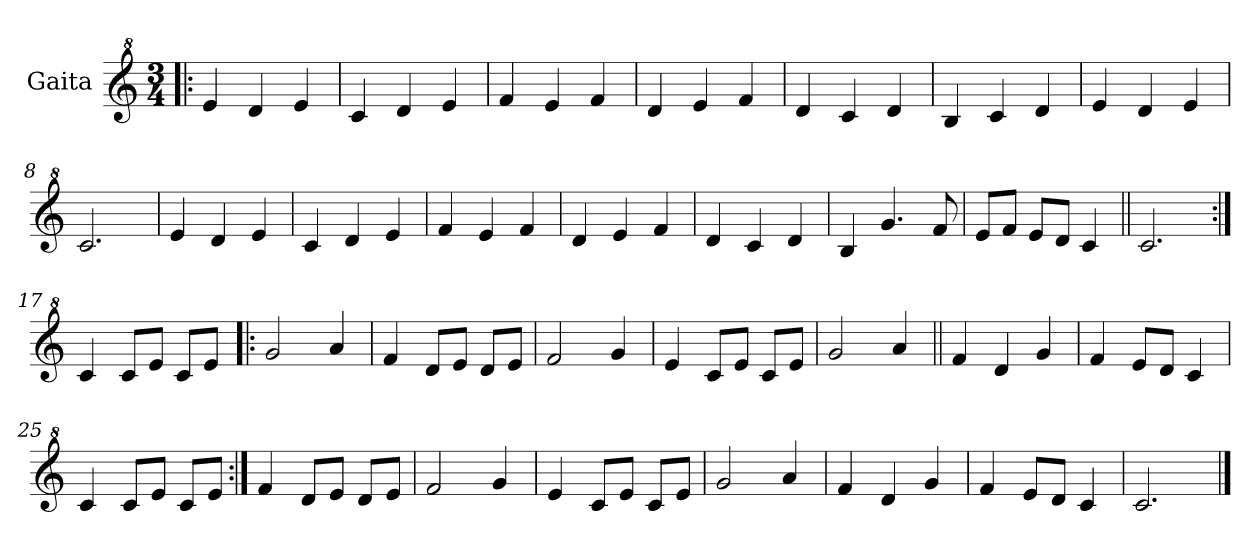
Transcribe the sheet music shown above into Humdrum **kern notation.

**kern
*part1
*staff1
*I"Gaita
*clefG^2
*k[]
*M3/4
*MM220
=1!|:
4ee/
4dd/
4ee/
=2
4cc/
4dd/
4ee/
=3
4ff/
4ee/
4ff/
=4
4dd/
4ee/
4ff/
=5
4dd/
4cc/
4dd/
=6
4b/
4cc/
4dd/
=7
4ee/
4dd/
4ee/
=8
2.cc/
=9
4ee/
4dd/
4ee/
=10
4cc/
4dd/
4ee/
!!LO:LB:g=z
=11
4ff/
4ee/
4ff/
=12
4dd/
4ee/
4ff/
=13
4dd/
4cc/
4dd/
=14
4b/
4.gg/
8ff/
=15
8ee/L
8ff/J
8ee/L
8dd/J
4cc/
=16||
2.cc/
=17:|!
4cc/
8cc/L
8ee/J
8cc/L
8ee/J
=18!|:
2gg/
4aa/
=19
4ff/
8dd/L
8ee/J
8dd/L
8ee/J
!!LO:LB:g=z
=20
2ff/
4gg/
=21
4ee/
8cc/L
8ee/J
8cc/L
8ee/J
=22
2gg/
4aa/
=23||
4ff/
4dd/
4gg/
=24
4ff/
8ee/L
8dd/J
4cc/
=25
4cc/
8cc/L
8ee/J
8cc/L
8ee/J
=26:|!
4ff/
8dd/L
8ee/J
8dd/L
8ee/J
=27
2ff/
4gg/
=28
4ee/
8cc/L
8ee/J
8cc/L
8ee/J
!!LO:LB:g=z
=29
2gg/
4aa/
=30
4ff/
4dd/
4gg/
=31
4ff/
8ee/L
8dd/J
4cc/
=32
2.cc/
==
*-
